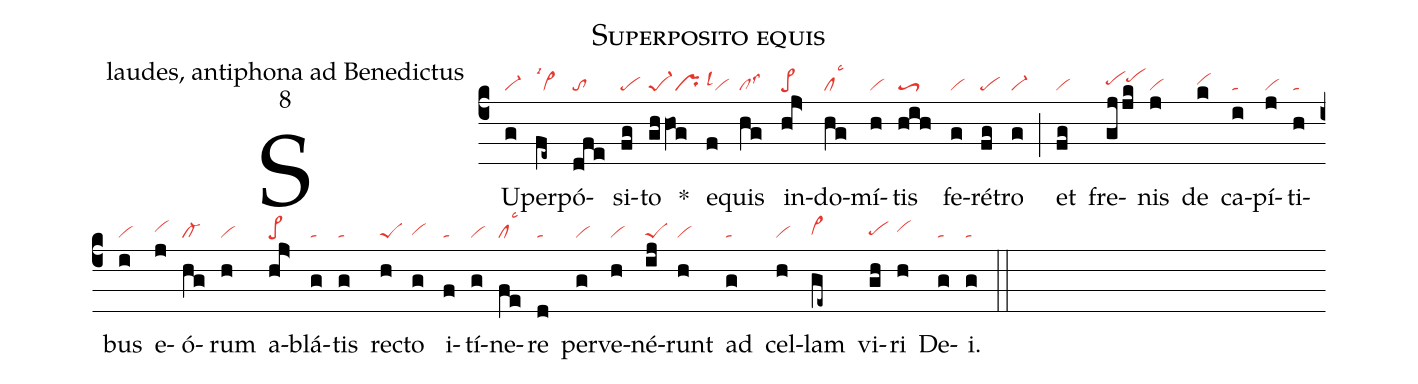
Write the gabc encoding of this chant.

name: Superposito equis;
office-part: laudes, antiphona ad Benedictus;
mode: 8;
nabc-lines: 1;
%%
(c4)
SU(g|vi-)per(fe~|vi>lsi1)pó(dfe|to)si(fg|pe)to(gh/hOg|pe-1pr) *()
e(f|vilsl1)quis(hg|cllss3) in(hj>|pe>)do(hg|cllsc3)mí(h|vi)tis(hih|toS3) fe(g|vi)rét(fg|pe)ro(g|vi-) (;)
et(fg|vi) fre(gjjk|pehhpehi)nis(j|vi) de(k|vihh) ca(i|ta)pí(j|vi)ti(h|ta)bus(i|vi) e(j|vihh)ó(hg|cl-)rum(h|vi) a(hj>|pe>)blá(g|ta)tis(g|ta) rec(h|peS)to(g|vihg) i(f|ta)tí(g|vi)ne(fe|cllsc3)re(d|ta) per(g|vi)ve(h|vi)né(ij|peS)runt(h|vi) ad(g|ta) cel(h|vi)lam(ge~|vi>hg) vi(gh|pehg)ri(h|vihh) De(g|ta)i.(g|ta) (::)
